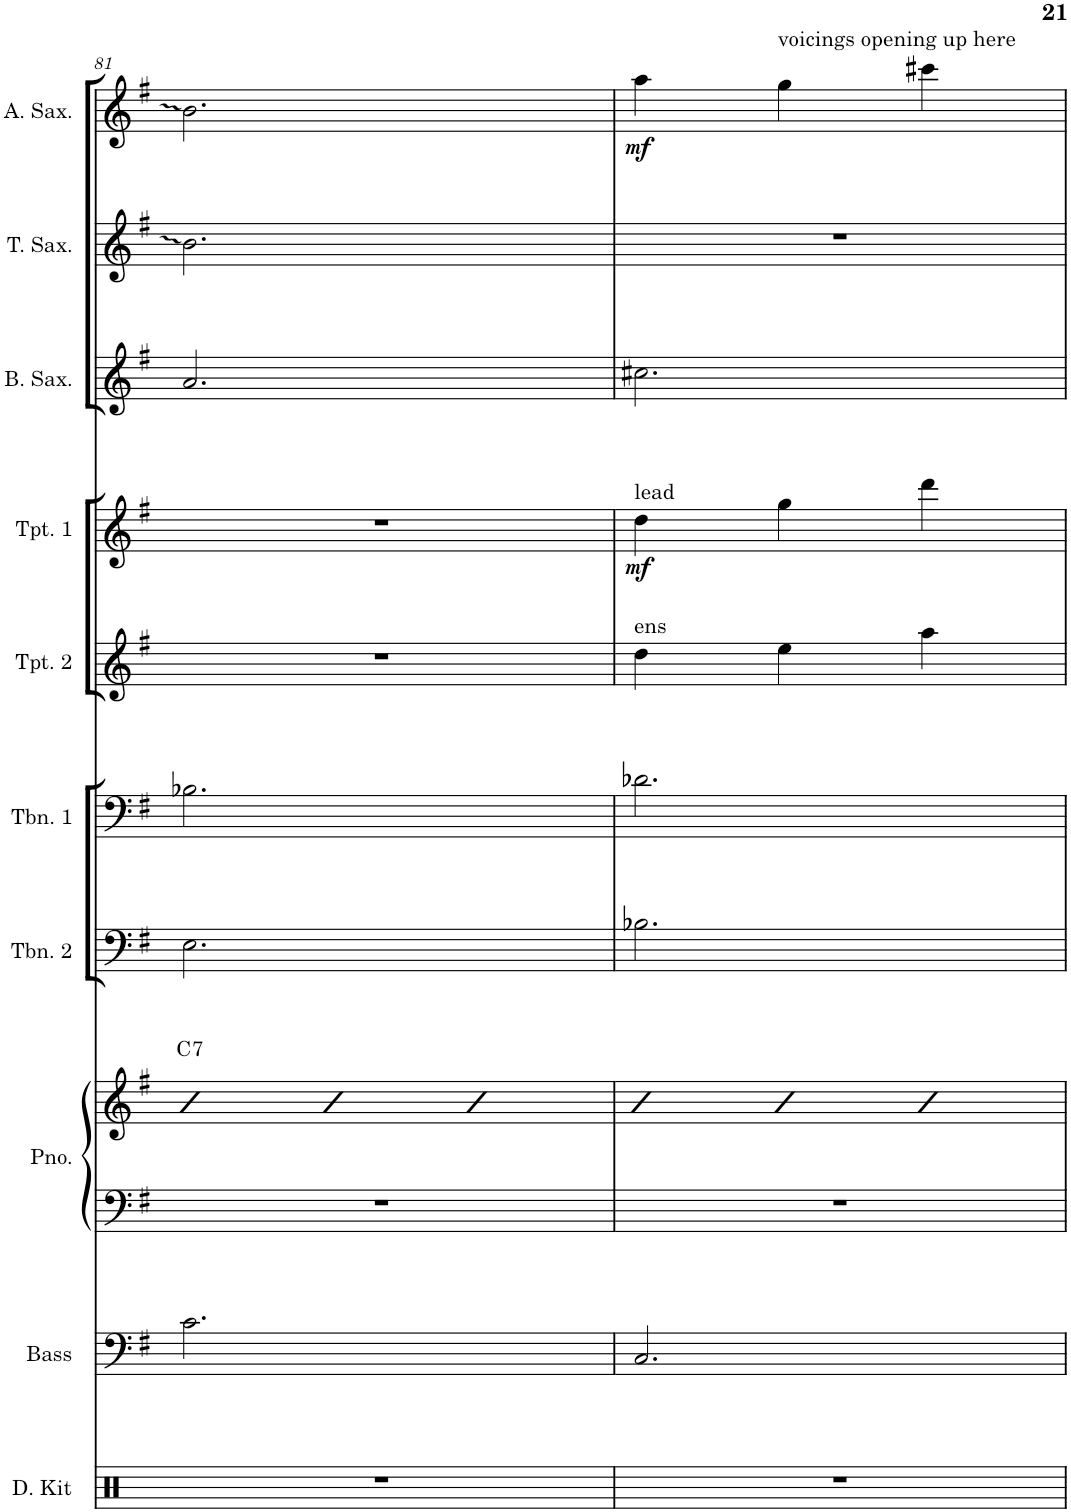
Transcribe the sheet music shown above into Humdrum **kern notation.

**kern	**kern	**kern	**kern	**harte	**kern	**kern	**kern	**kern	**dynam	**kern	**kern	**kern	**dynam
*part10	*part9	*part8	*part8	*part8	*part7	*part6	*part5	*part4	*part4	*part3	*part2	*part1	*part1
*staff11	*staff10	*staff9	*staff8	*	*staff7	*staff6	*staff5	*staff4	*staff4	*staff3	*staff2	*staff1	*staff1
*I"Drum Kit	*I"Acoustic Bass	*I"Piano	*	*	*I"Trombone 2	*I"Trombone 1	*I"Trumpet 2	*I"Trumpet 1	*	*I"Baritone Sax	*I"Tenor Sax	*I"Alto Sax	*
*I'D. Kit	*I'Bass	*I'Pno.	*	*	*I'Tbn. 2	*I'Tbn. 1	*I'Tpt. 2	*I'Tpt. 1	*	*I'B. Sax.	*I'T. Sax.	*I'A. Sax.	*
!!LO:PB:g=z
*clefX	*clefF4	*clefF4	*clefG2	*	*clefF4	*clefF4	*clefG2	*clefG2	*	*clefG2	*clefG2	*clefG2	*
*	*Trd7c12	*	*	*	*	*	*Trd1c2	*Trd1c2	*	*Trd12c21	*Trd8c14	*Trd5c9	*
*k[]	*k[f#]	*k[f#]	*k[f#]	*	*k[f#]	*k[f#]	*k[f#]	*k[f#]	*	*k[f#]	*k[f#]	*k[f#]	*
*M3/4	*M3/4	*M3/4	*M3/4	*	*M3/4	*M3/4	*M3/4	*M3/4	*	*M3/4	*M3/4	*M3/4	*
=81	=81	=81	=81	=81	=81	=81	=81	=81	=81	=81	=81	=81	=81
!	!	!	!	!LO:H:kt=7	!	!	!	!	!	!	!	!	!
2.r	2.c\	2.r	4bn	C:7	2.E\	2.B-X\	2.r	2.r	.	2.a/	2.b\	2.b\	.
.	.	.	4b	.	.	.	.	.	.	.	.	.	.
.	.	.	4b	.	.	.	.	.	.	.	.	.	.
=82	=82	=82	=82	=82	=82	=82	=82	=82	=82	=82	=82	=82	=82
!	!	!	!	!	!	!	!	!LO:TX:a:t=lead	!	!	!	!	!
!	!	!	!	!	!	!	!LO:TX:a:t=ens	!	!	!	!	!	!
!	!	!	!	!	!	!	!	!	!LO:DY:b	!	!	!	!LO:DY:b
2.r	2.C/	2.r	4b	.	2.B-X\	2.d-X\	4dd\	4dd\	mf	2.cc#X\	2.r	4aa\	mf
!	!	!	!	!	!	!	!	!	!	!	!	!LO:TX:a:t=voicings opening up here	!
.	.	.	4b	.	.	.	4ee\	4gg\	.	.	.	4gg\	.
.	.	.	4b	.	.	.	4aa\	4ddd\	.	.	.	4ccc#X\	.
=	=	=	=	=	=	=	=	=	=	=	=	=	=
*-	*-	*-	*-	*-	*-	*-	*-	*-	*-	*-	*-	*-	*-
